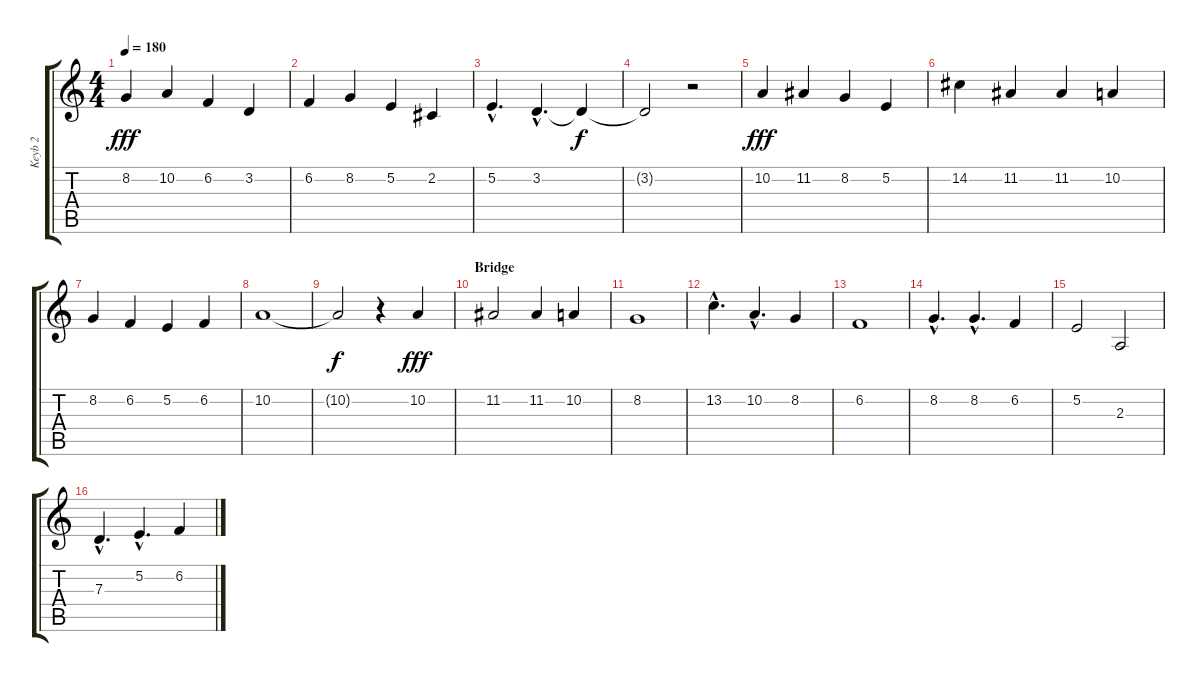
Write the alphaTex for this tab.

\track ("Keyb 2" "Keyb 2") {instrument synthvoice}
\staff {score tabs}
\tuning (E4 B3 G3 D3 A2 E2) {hide}
\ts (4 4)
\tempo 180
\clef g2
\ks c
8.2.4{dy fff} 10.2.4 6.2.4 3.2.4 |
6.2.4 8.2.4 5.2.4 2.2.4 |
5.2{hac}.4{d} 3.2{hac}.4{d} 3.2{t}.4{dy f} |
3.2{t}.2 r.2 |
10.2.4{dy fff} 11.2.4 8.2.4 5.2.4 |
14.2.4 11.2.4 11.2.4 10.2.4 |
8.2.4 6.2.4 5.2.4 6.2.4 |
10.2.1 |
10.2{t}.2{dy f} r.4 10.2.4{dy fff} |
\section ("" "Bridge")
11.2.2 11.2.4 10.2.4 |
8.2.1 |
13.2{hac}.4{d} 10.2{hac}.4{d} 8.2.4 |
6.2.1 |
8.2{hac}.4{d} 8.2{hac}.4{d} 6.2.4 |
5.2.2 2.3.2 |
7.3{hac}.4{d} 5.2{hac}.4{d} 6.2.4
